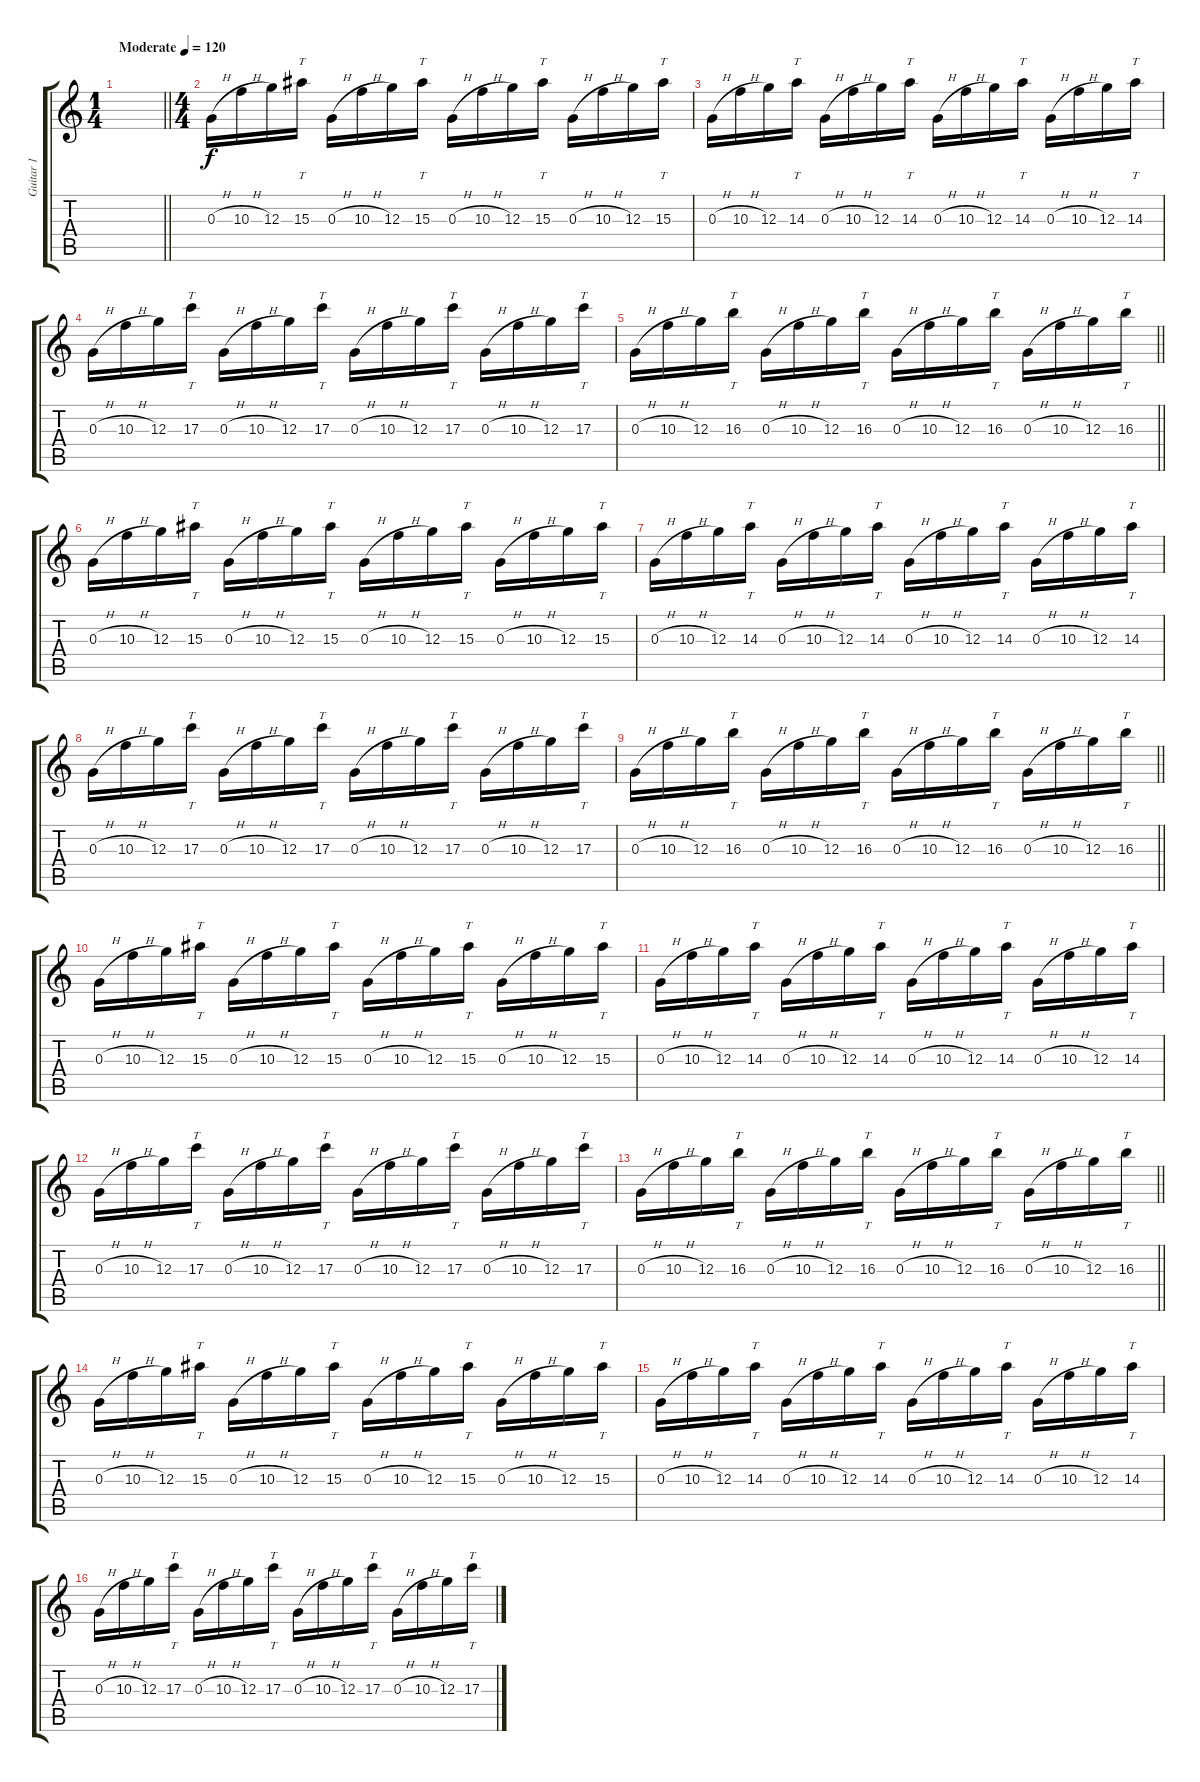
\track ("Guitar 1" "Guitar 1") {instrument distortionguitar}
\staff {score tabs}
\tuning (E4 B3 G3 D3 A2 E2) {hide}
\ts (1 4)
\tempo (120 "Moderate")
\clef g2
\barLineRight lightlight
\ks c
|
\ts (4 4)
0.3{h}.16 10.3{h}.16 12.3.16 15.3.16{tt} 0.3{h}.16 10.3{h}.16 12.3.16 15.3.16{tt} 0.3{h}.16 10.3{h}.16 12.3.16 15.3.16{tt} 0.3{h}.16 10.3{h}.16 12.3.16 15.3.16{tt} |
0.3{h}.16 10.3{h}.16 12.3.16 14.3.16{tt} 0.3{h}.16 10.3{h}.16 12.3.16 14.3.16{tt} 0.3{h}.16 10.3{h}.16 12.3.16 14.3.16{tt} 0.3{h}.16 10.3{h}.16 12.3.16 14.3.16{tt} |
0.3{h}.16 10.3{h}.16 12.3.16 17.3.16{tt} 0.3{h}.16 10.3{h}.16 12.3.16 17.3.16{tt} 0.3{h}.16 10.3{h}.16 12.3.16 17.3.16{tt} 0.3{h}.16 10.3{h}.16 12.3.16 17.3.16{tt} |
\barLineRight lightlight
0.3{h}.16 10.3{h}.16 12.3.16 16.3.16{tt} 0.3{h}.16 10.3{h}.16 12.3.16 16.3.16{tt} 0.3{h}.16 10.3{h}.16 12.3.16 16.3.16{tt} 0.3{h}.16 10.3{h}.16 12.3.16 16.3.16{tt} |
0.3{h}.16 10.3{h}.16 12.3.16 15.3.16{tt} 0.3{h}.16 10.3{h}.16 12.3.16 15.3.16{tt} 0.3{h}.16 10.3{h}.16 12.3.16 15.3.16{tt} 0.3{h}.16 10.3{h}.16 12.3.16 15.3.16{tt} |
0.3{h}.16 10.3{h}.16 12.3.16 14.3.16{tt} 0.3{h}.16 10.3{h}.16 12.3.16 14.3.16{tt} 0.3{h}.16 10.3{h}.16 12.3.16 14.3.16{tt} 0.3{h}.16 10.3{h}.16 12.3.16 14.3.16{tt} |
0.3{h}.16 10.3{h}.16 12.3.16 17.3.16{tt} 0.3{h}.16 10.3{h}.16 12.3.16 17.3.16{tt} 0.3{h}.16 10.3{h}.16 12.3.16 17.3.16{tt} 0.3{h}.16 10.3{h}.16 12.3.16 17.3.16{tt} |
\barLineRight lightlight
0.3{h}.16 10.3{h}.16 12.3.16 16.3.16{tt} 0.3{h}.16 10.3{h}.16 12.3.16 16.3.16{tt} 0.3{h}.16 10.3{h}.16 12.3.16 16.3.16{tt} 0.3{h}.16 10.3{h}.16 12.3.16 16.3.16{tt} |
0.3{h}.16 10.3{h}.16 12.3.16 15.3.16{tt} 0.3{h}.16 10.3{h}.16 12.3.16 15.3.16{tt} 0.3{h}.16 10.3{h}.16 12.3.16 15.3.16{tt} 0.3{h}.16 10.3{h}.16 12.3.16 15.3.16{tt} |
0.3{h}.16 10.3{h}.16 12.3.16 14.3.16{tt} 0.3{h}.16 10.3{h}.16 12.3.16 14.3.16{tt} 0.3{h}.16 10.3{h}.16 12.3.16 14.3.16{tt} 0.3{h}.16 10.3{h}.16 12.3.16 14.3.16{tt} |
0.3{h}.16 10.3{h}.16 12.3.16 17.3.16{tt} 0.3{h}.16 10.3{h}.16 12.3.16 17.3.16{tt} 0.3{h}.16 10.3{h}.16 12.3.16 17.3.16{tt} 0.3{h}.16 10.3{h}.16 12.3.16 17.3.16{tt} |
\barLineRight lightlight
0.3{h}.16 10.3{h}.16 12.3.16 16.3.16{tt} 0.3{h}.16 10.3{h}.16 12.3.16 16.3.16{tt} 0.3{h}.16 10.3{h}.16 12.3.16 16.3.16{tt} 0.3{h}.16 10.3{h}.16 12.3.16 16.3.16{tt} |
0.3{h}.16 10.3{h}.16 12.3.16 15.3.16{tt} 0.3{h}.16 10.3{h}.16 12.3.16 15.3.16{tt} 0.3{h}.16 10.3{h}.16 12.3.16 15.3.16{tt} 0.3{h}.16 10.3{h}.16 12.3.16 15.3.16{tt} |
0.3{h}.16 10.3{h}.16 12.3.16 14.3.16{tt} 0.3{h}.16 10.3{h}.16 12.3.16 14.3.16{tt} 0.3{h}.16 10.3{h}.16 12.3.16 14.3.16{tt} 0.3{h}.16 10.3{h}.16 12.3.16 14.3.16{tt} |
0.3{h}.16 10.3{h}.16 12.3.16 17.3.16{tt} 0.3{h}.16 10.3{h}.16 12.3.16 17.3.16{tt} 0.3{h}.16 10.3{h}.16 12.3.16 17.3.16{tt} 0.3{h}.16 10.3{h}.16 12.3.16 17.3.16{tt}
